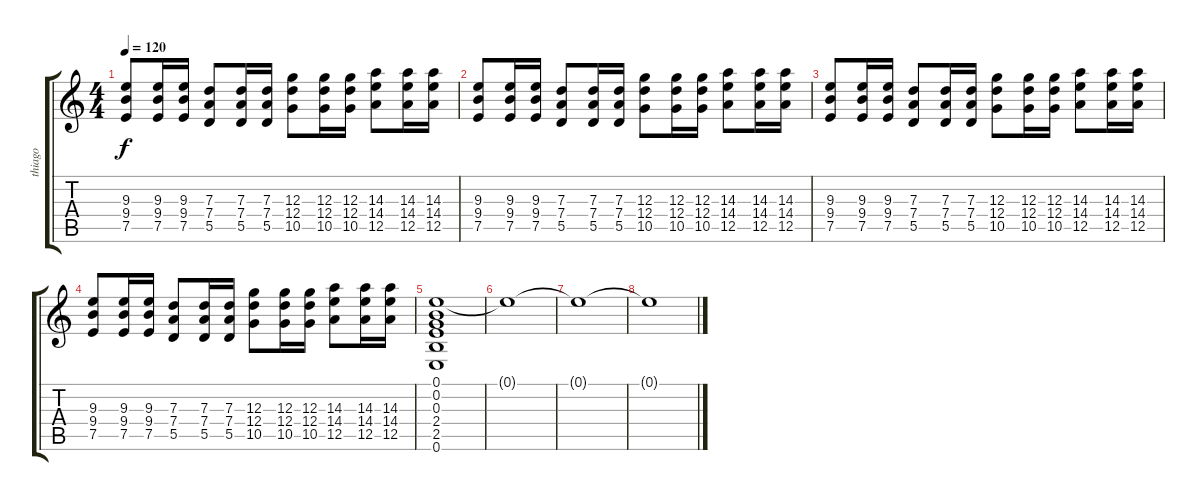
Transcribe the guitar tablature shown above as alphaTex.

\track ("thiago" "thiago") {instrument distortionguitar}
\staff {score tabs}
\tuning (E4 B3 G3 D3 A2 E2) {hide}
\ts (4 4)
\tempo 120
\clef g2
\ks c
(9.3 9.4 7.5).8{dy f} (9.3 9.4 7.5).16 (9.3 9.4 7.5).16 (7.3 7.4 5.5).8 (7.3 7.4 5.5).16 (7.3 7.4 5.5).16 (12.3 12.4 10.5).8 (12.3 12.4 10.5).16 (12.3 12.4 10.5).16 (14.3 14.4 12.5).8 (14.3 14.4 12.5).16 (14.3 14.4 12.5).16 |
(9.3 9.4 7.5).8 (9.3 9.4 7.5).16 (9.3 9.4 7.5).16 (7.3 7.4 5.5).8 (7.3 7.4 5.5).16 (7.3 7.4 5.5).16 (12.3 12.4 10.5).8 (12.3 12.4 10.5).16 (12.3 12.4 10.5).16 (14.3 14.4 12.5).8 (14.3 14.4 12.5).16 (14.3 14.4 12.5).16 |
(9.3 9.4 7.5).8 (9.3 9.4 7.5).16 (9.3 9.4 7.5).16 (7.3 7.4 5.5).8 (7.3 7.4 5.5).16 (7.3 7.4 5.5).16 (12.3 12.4 10.5).8 (12.3 12.4 10.5).16 (12.3 12.4 10.5).16 (14.3 14.4 12.5).8 (14.3 14.4 12.5).16 (14.3 14.4 12.5).16 |
(9.3 9.4 7.5).8 (9.3 9.4 7.5).16 (9.3 9.4 7.5).16 (7.3 7.4 5.5).8 (7.3 7.4 5.5).16 (7.3 7.4 5.5).16 (12.3 12.4 10.5).8 (12.3 12.4 10.5).16 (12.3 12.4 10.5).16 (14.3 14.4 12.5).8 (14.3 14.4 12.5).16 (14.3 14.4 12.5).16 |
(0.1 0.2 0.3 2.4 2.5 0.6).1 |
0.1{t}.1 |
0.1{t}.1 |
0.1{t}.1
